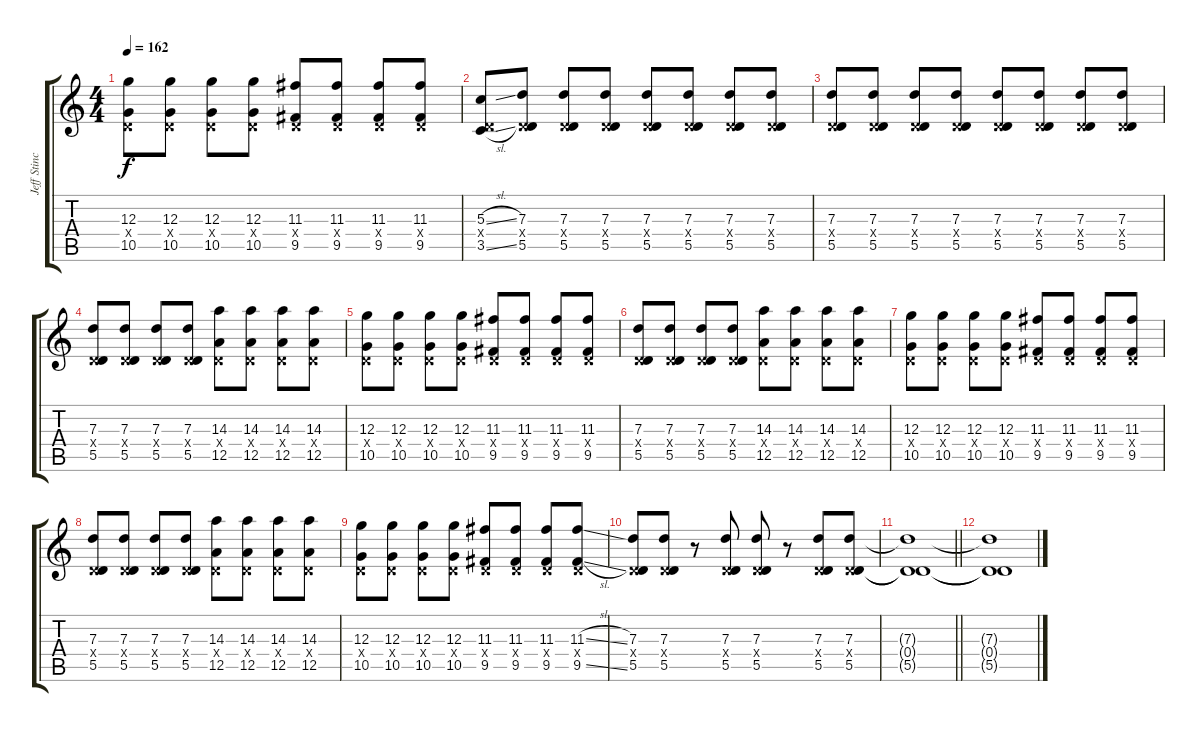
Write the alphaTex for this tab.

\track ("Jeff Stinco" "Jeff Stinc") {instrument distortionguitar}
\staff {score tabs}
\tuning (E4 B3 G3 D3 A2 E2) {hide}
\ts (4 4)
\tempo 162
\clef g2
\ks c
(12.3 0.4{x} 10.5).8{dy f} (12.3 0.4{x} 10.5).8 (12.3 0.4{x} 10.5).8 (12.3 0.4{x} 10.5).8 (11.3 0.4{x} 9.5).8 (11.3 0.4{x} 9.5).8 (11.3 0.4{x} 9.5).8 (11.3 0.4{x} 9.5).8 |
(5.3{sl} 0.4{x} 3.5{sl}).8 (7.3 0.4{x} 5.5).8 (7.3 0.4{x} 5.5).8 (7.3 0.4{x} 5.5).8 (7.3 0.4{x} 5.5).8 (7.3 0.4{x} 5.5).8 (7.3 0.4{x} 5.5).8 (7.3 0.4{x} 5.5).8 |
(7.3 0.4{x} 5.5).8 (7.3 0.4{x} 5.5).8 (7.3 0.4{x} 5.5).8 (7.3 0.4{x} 5.5).8 (7.3 0.4{x} 5.5).8 (7.3 0.4{x} 5.5).8 (7.3 0.4{x} 5.5).8 (7.3 0.4{x} 5.5).8 |
(7.3 0.4{x} 5.5).8 (7.3 0.4{x} 5.5).8 (7.3 0.4{x} 5.5).8 (7.3 0.4{x} 5.5).8 (14.3 0.4{x} 12.5).8 (14.3 0.4{x} 12.5).8 (14.3 0.4{x} 12.5).8 (14.3 0.4{x} 12.5).8 |
(12.3 0.4{x} 10.5).8 (12.3 0.4{x} 10.5).8 (12.3 0.4{x} 10.5).8 (12.3 0.4{x} 10.5).8 (11.3 0.4{x} 9.5).8 (11.3 0.4{x} 9.5).8 (11.3 0.4{x} 9.5).8 (11.3 0.4{x} 9.5).8 |
(7.3 0.4{x} 5.5).8 (7.3 0.4{x} 5.5).8 (7.3 0.4{x} 5.5).8 (7.3 0.4{x} 5.5).8 (14.3 0.4{x} 12.5).8 (14.3 0.4{x} 12.5).8 (14.3 0.4{x} 12.5).8 (14.3 0.4{x} 12.5).8 |
(12.3 0.4{x} 10.5).8 (12.3 0.4{x} 10.5).8 (12.3 0.4{x} 10.5).8 (12.3 0.4{x} 10.5).8 (11.3 0.4{x} 9.5).8 (11.3 0.4{x} 9.5).8 (11.3 0.4{x} 9.5).8 (11.3 0.4{x} 9.5).8 |
(7.3 0.4{x} 5.5).8 (7.3 0.4{x} 5.5).8 (7.3 0.4{x} 5.5).8 (7.3 0.4{x} 5.5).8 (14.3 0.4{x} 12.5).8 (14.3 0.4{x} 12.5).8 (14.3 0.4{x} 12.5).8 (14.3 0.4{x} 12.5).8 |
(12.3 0.4{x} 10.5).8 (12.3 0.4{x} 10.5).8 (12.3 0.4{x} 10.5).8 (12.3 0.4{x} 10.5).8 (11.3 0.4{x} 9.5).8 (11.3 0.4{x} 9.5).8 (11.3 0.4{x} 9.5).8 (11.3{sl} 0.4{x} 9.5{sl}).8 |
(7.3 0.4{x} 5.5).8 (7.3 0.4{x} 5.5).8 r.8 (7.3 0.4{x} 5.5).8 (7.3 0.4{x} 5.5).8 r.8 (7.3 0.4{x} 5.5).8 (7.3 0.4{x} 5.5).8 |
\barLineRight lightlight
(7.3{t} 0.4{t} 5.5{t}).1 |
(7.3{t} 0.4{t} 5.5{t}).1
